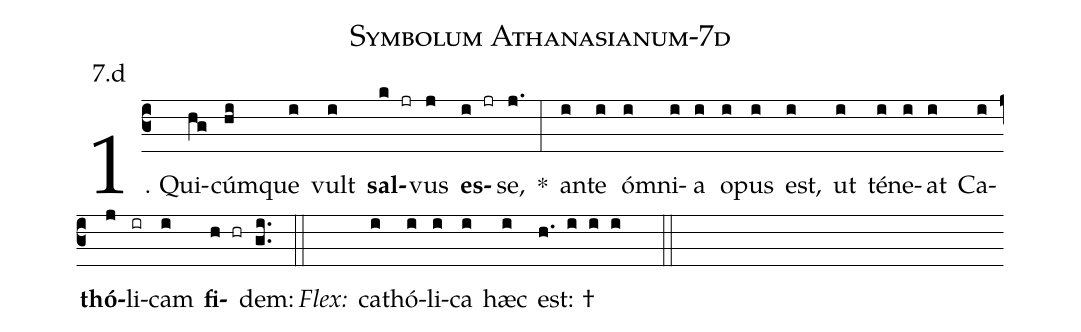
name: Symbolum Athanasianum-7d;
annotation: 7.d;
%%
(c3)1. Qui(hg)cúm(hi)que(i) vult(i) <b>sal</b>(k jr)vus(j) <b>es</b>(i jr)se,(j.) *(:) an(i)te(i) óm(i)ni(i)a(i) o(i)pus(i) est,(i) ut(i) té(i)ne(i)at(i) Ca(i)<b>thó</b>(j)li(ir)cam(i) <b>fi</b>(h hr)dem:(gi..) (::)
<i>Flex:</i>()  ca(i)thó(i)li(i)ca(i) hæc(i) est: †(h. i i i  ::)
